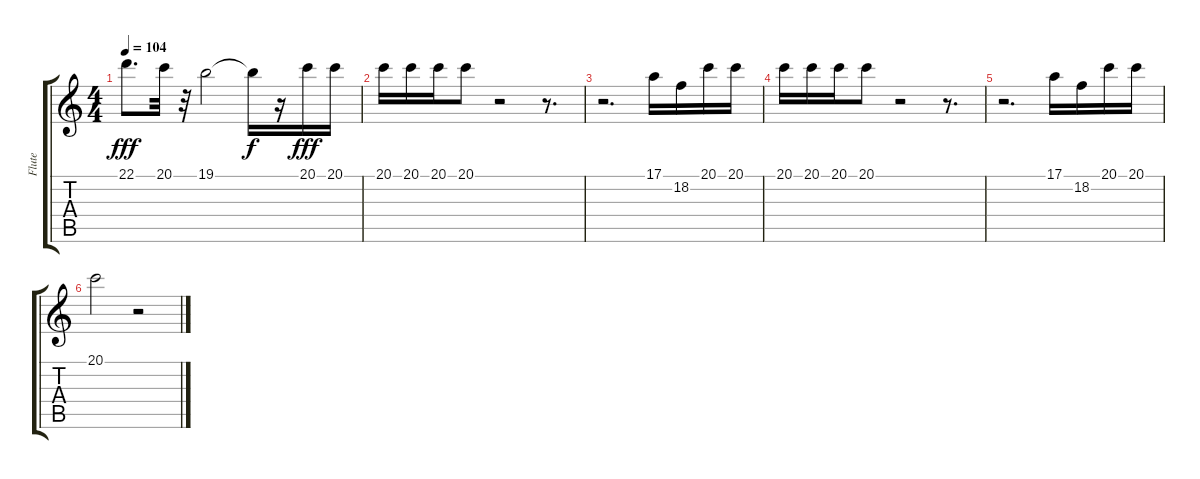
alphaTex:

\track ("Flute" "Flute") {instrument flute}
\staff {score tabs}
\tuning (E4 B3 G3 D3 A2 E2) {hide}
\ts (4 4)
\tempo 104
\clef g2
\ks c
22.1.8{d dy fff} 20.1.32 r.32 19.1.2 19.1{t}.16{dy f} r.16 20.1.16{dy fff} 20.1.16 |
20.1.16 20.1.16 20.1.16 20.1.8 r.2 r.8{d} |
r.2{d} 17.1.16 18.2.16 20.1.16 20.1.16 |
20.1.16 20.1.16 20.1.16 20.1.8 r.2 r.8{d} |
r.2{d} 17.1.16 18.2.16 20.1.16 20.1.16 |
20.1.2 r.2
